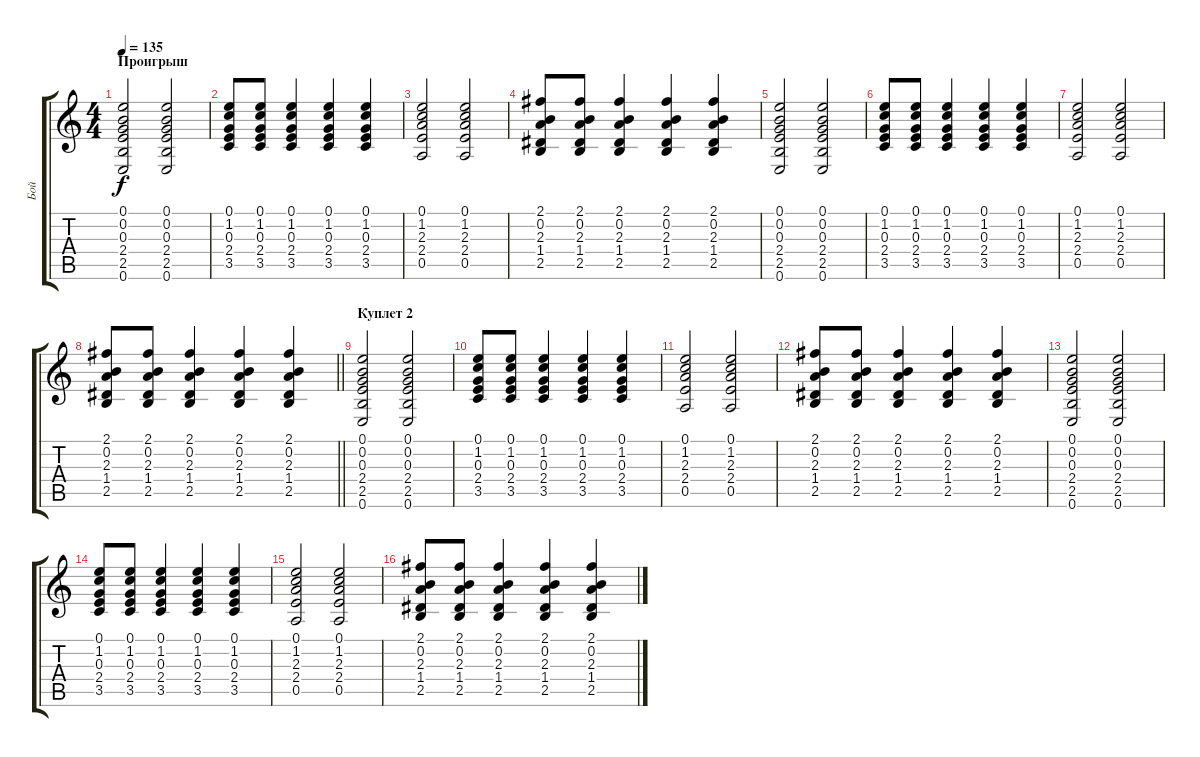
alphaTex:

\track ("Бой" "Бой") {instrument acousticguitarsteel}
\staff {score tabs}
\tuning (E4 B3 G3 D3 A2 E2) {hide}
\ts (4 4)
\section ("" "Проигрыш")
\tempo 135
\clef g2
\ks c
(0.1 0.2 0.3 2.4 2.5 0.6).2{dy f} (0.1 0.2 0.3 2.4 2.5 0.6).2 |
(0.1 1.2 0.3 2.4 3.5).8 (0.1 1.2 0.3 2.4 3.5).8 (0.1 1.2 0.3 2.4 3.5).4 (0.1 1.2 0.3 2.4 3.5).4 (0.1 1.2 0.3 2.4 3.5).4 |
(0.1 1.2 2.3 2.4 0.5).2 (0.1 1.2 2.3 2.4 0.5).2 |
(2.1 0.2 2.3 1.4 2.5).8 (2.1 0.2 2.3 1.4 2.5).8 (2.1 0.2 2.3 1.4 2.5).4 (2.1 0.2 2.3 1.4 2.5).4 (2.1 0.2 2.3 1.4 2.5).4 |
(0.1 0.2 0.3 2.4 2.5 0.6).2 (0.1 0.2 0.3 2.4 2.5 0.6).2 |
(0.1 1.2 0.3 2.4 3.5).8 (0.1 1.2 0.3 2.4 3.5).8 (0.1 1.2 0.3 2.4 3.5).4 (0.1 1.2 0.3 2.4 3.5).4 (0.1 1.2 0.3 2.4 3.5).4 |
(0.1 1.2 2.3 2.4 0.5).2 (0.1 1.2 2.3 2.4 0.5).2 |
\barLineRight lightlight
(2.1 0.2 2.3 1.4 2.5).8 (2.1 0.2 2.3 1.4 2.5).8 (2.1 0.2 2.3 1.4 2.5).4 (2.1 0.2 2.3 1.4 2.5).4 (2.1 0.2 2.3 1.4 2.5).4 |
\section ("" "Куплет 2")
(0.1 0.2 0.3 2.4 2.5 0.6).2 (0.1 0.2 0.3 2.4 2.5 0.6).2 |
(0.1 1.2 0.3 2.4 3.5).8 (0.1 1.2 0.3 2.4 3.5).8 (0.1 1.2 0.3 2.4 3.5).4 (0.1 1.2 0.3 2.4 3.5).4 (0.1 1.2 0.3 2.4 3.5).4 |
(0.1 1.2 2.3 2.4 0.5).2 (0.1 1.2 2.3 2.4 0.5).2 |
(2.1 0.2 2.3 1.4 2.5).8 (2.1 0.2 2.3 1.4 2.5).8 (2.1 0.2 2.3 1.4 2.5).4 (2.1 0.2 2.3 1.4 2.5).4 (2.1 0.2 2.3 1.4 2.5).4 |
(0.1 0.2 0.3 2.4 2.5 0.6).2 (0.1 0.2 0.3 2.4 2.5 0.6).2 |
(0.1 1.2 0.3 2.4 3.5).8 (0.1 1.2 0.3 2.4 3.5).8 (0.1 1.2 0.3 2.4 3.5).4 (0.1 1.2 0.3 2.4 3.5).4 (0.1 1.2 0.3 2.4 3.5).4 |
(0.1 1.2 2.3 2.4 0.5).2 (0.1 1.2 2.3 2.4 0.5).2 |
(2.1 0.2 2.3 1.4 2.5).8 (2.1 0.2 2.3 1.4 2.5).8 (2.1 0.2 2.3 1.4 2.5).4 (2.1 0.2 2.3 1.4 2.5).4 (2.1 0.2 2.3 1.4 2.5).4
